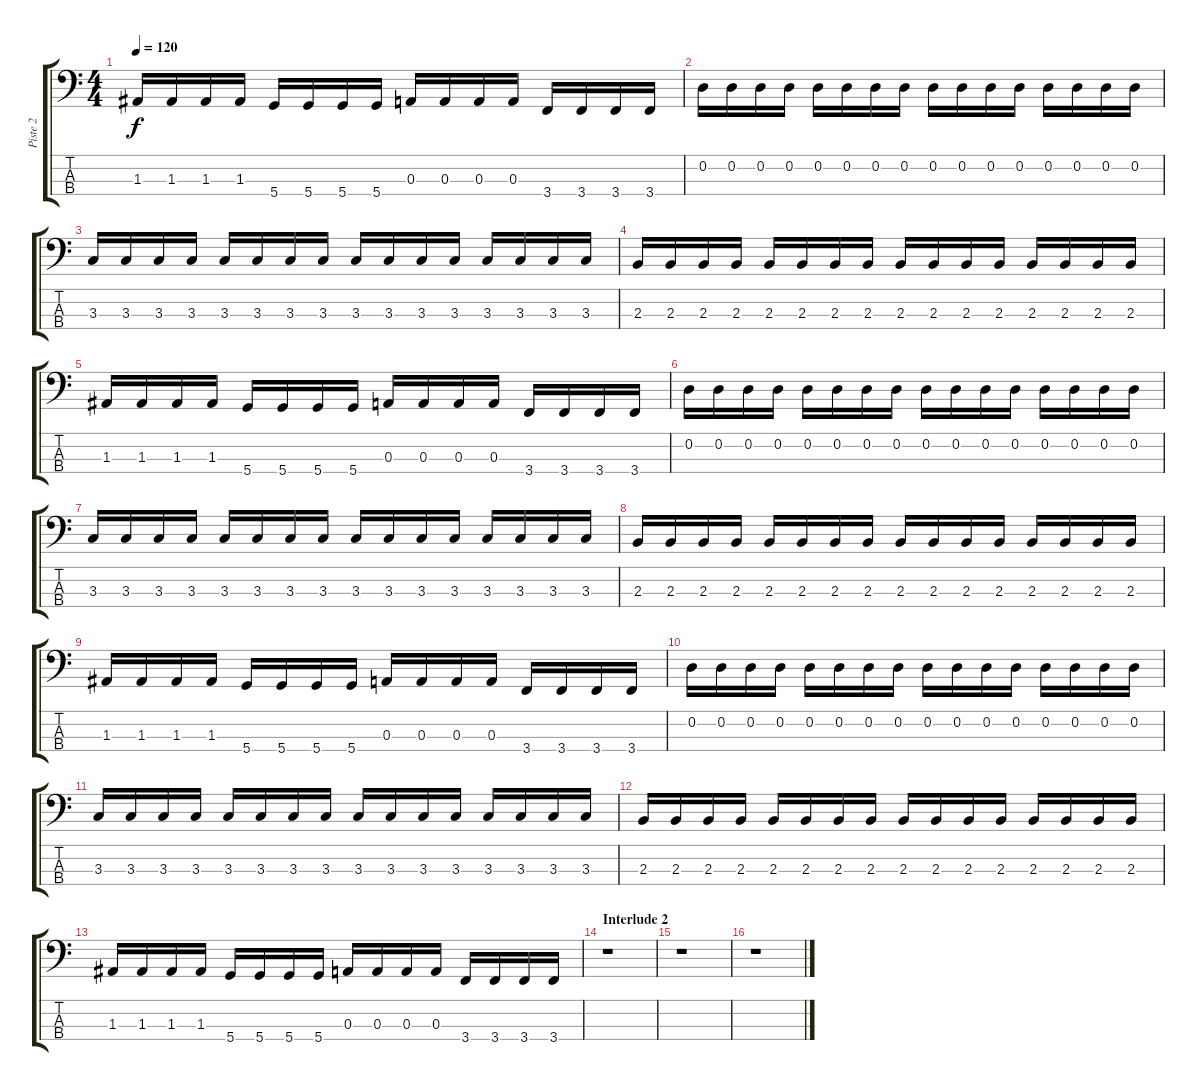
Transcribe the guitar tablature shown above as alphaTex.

\track ("Piste 2" "Piste 2") {instrument electricbassfinger}
\staff {score tabs}
\tuning (G2 D2 A1 D1) {hide}
\ts (4 4)
\tempo 120
\clef f4
\ks c
1.3.16{dy f} 1.3.16 1.3.16 1.3.16 5.4.16 5.4.16 5.4.16 5.4.16 0.3.16 0.3.16 0.3.16 0.3.16 3.4.16 3.4.16 3.4.16 3.4.16 |
0.2.16 0.2.16 0.2.16 0.2.16 0.2.16 0.2.16 0.2.16 0.2.16 0.2.16 0.2.16 0.2.16 0.2.16 0.2.16 0.2.16 0.2.16 0.2.16 |
3.3.16 3.3.16 3.3.16 3.3.16 3.3.16 3.3.16 3.3.16 3.3.16 3.3.16 3.3.16 3.3.16 3.3.16 3.3.16 3.3.16 3.3.16 3.3.16 |
2.3.16 2.3.16 2.3.16 2.3.16 2.3.16 2.3.16 2.3.16 2.3.16 2.3.16 2.3.16 2.3.16 2.3.16 2.3.16 2.3.16 2.3.16 2.3.16 |
1.3.16 1.3.16 1.3.16 1.3.16 5.4.16 5.4.16 5.4.16 5.4.16 0.3.16 0.3.16 0.3.16 0.3.16 3.4.16 3.4.16 3.4.16 3.4.16 |
0.2.16 0.2.16 0.2.16 0.2.16 0.2.16 0.2.16 0.2.16 0.2.16 0.2.16 0.2.16 0.2.16 0.2.16 0.2.16 0.2.16 0.2.16 0.2.16 |
3.3.16 3.3.16 3.3.16 3.3.16 3.3.16 3.3.16 3.3.16 3.3.16 3.3.16 3.3.16 3.3.16 3.3.16 3.3.16 3.3.16 3.3.16 3.3.16 |
2.3.16 2.3.16 2.3.16 2.3.16 2.3.16 2.3.16 2.3.16 2.3.16 2.3.16 2.3.16 2.3.16 2.3.16 2.3.16 2.3.16 2.3.16 2.3.16 |
1.3.16 1.3.16 1.3.16 1.3.16 5.4.16 5.4.16 5.4.16 5.4.16 0.3.16 0.3.16 0.3.16 0.3.16 3.4.16 3.4.16 3.4.16 3.4.16 |
0.2.16 0.2.16 0.2.16 0.2.16 0.2.16 0.2.16 0.2.16 0.2.16 0.2.16 0.2.16 0.2.16 0.2.16 0.2.16 0.2.16 0.2.16 0.2.16 |
3.3.16 3.3.16 3.3.16 3.3.16 3.3.16 3.3.16 3.3.16 3.3.16 3.3.16 3.3.16 3.3.16 3.3.16 3.3.16 3.3.16 3.3.16 3.3.16 |
2.3.16 2.3.16 2.3.16 2.3.16 2.3.16 2.3.16 2.3.16 2.3.16 2.3.16 2.3.16 2.3.16 2.3.16 2.3.16 2.3.16 2.3.16 2.3.16 |
1.3.16 1.3.16 1.3.16 1.3.16 5.4.16 5.4.16 5.4.16 5.4.16 0.3.16 0.3.16 0.3.16 0.3.16 3.4.16 3.4.16 3.4.16 3.4.16 |
\section ("" "Interlude 2")
r.1 |
r.1 |
r.1
